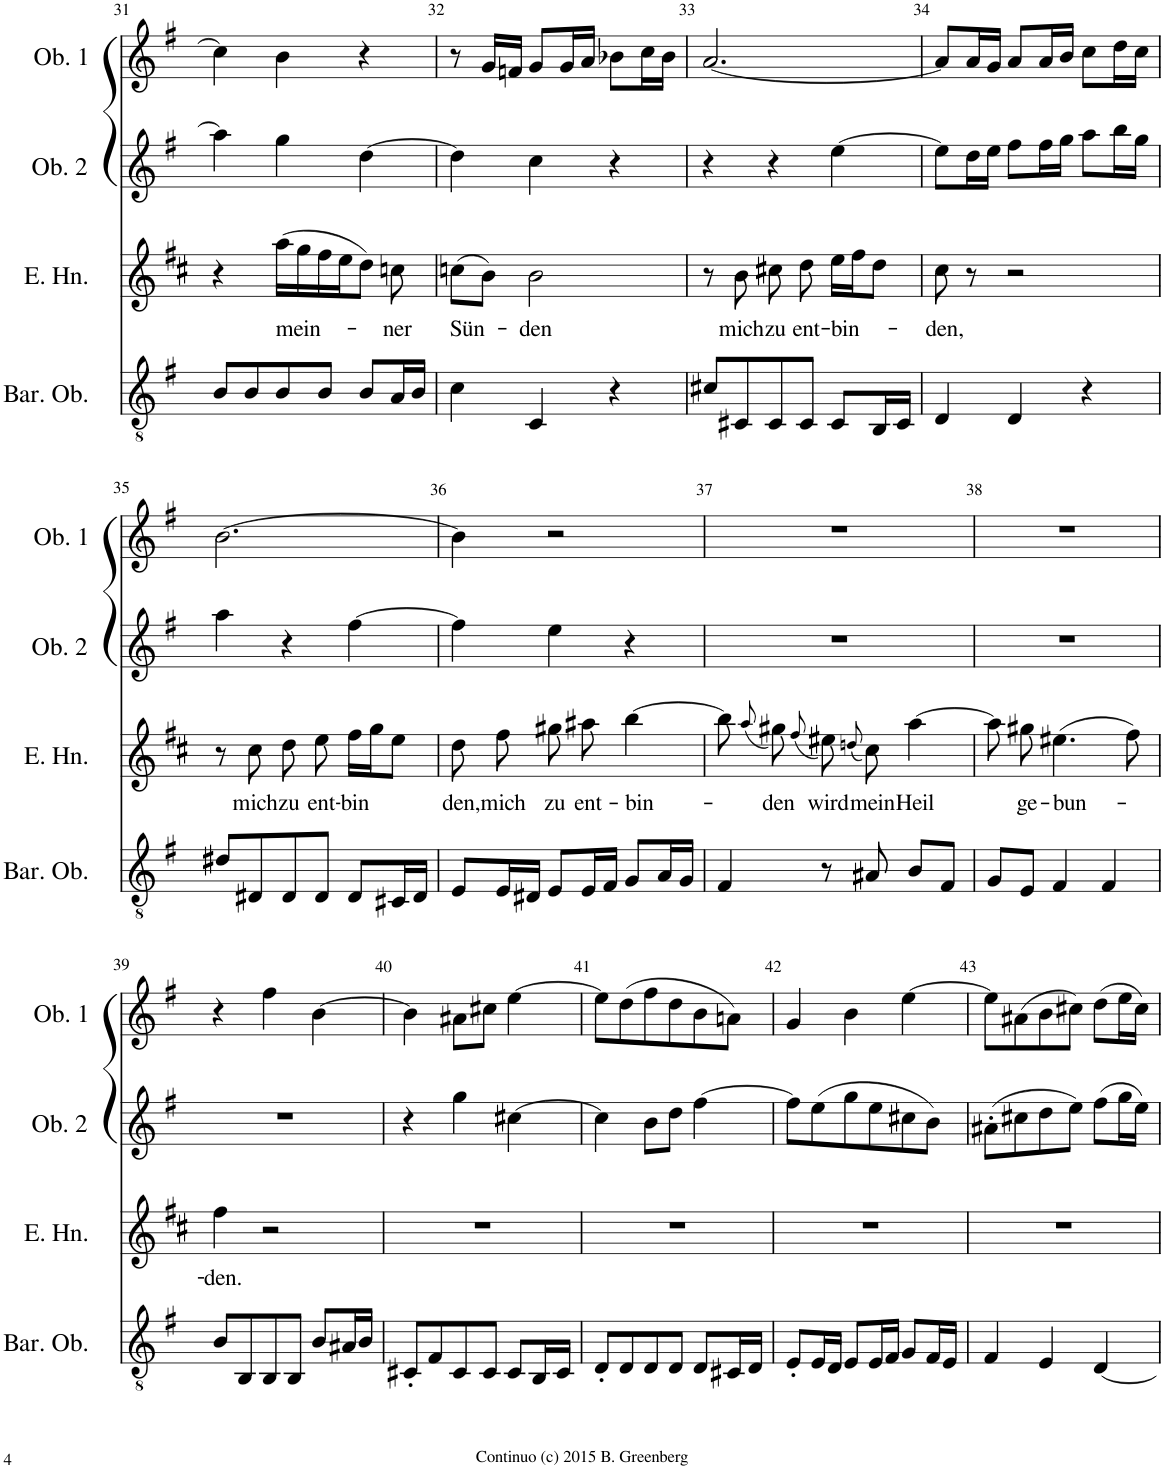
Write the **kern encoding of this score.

**kern	**kern	**text	**kern	**kern
*part4	*part3	*part3	*part2	*part1
*staff4	*staff3	*staff3	*staff2	*staff1
*I"Baritone Oboe	*I"English Horn	*	*I"Oboe 2	*I"Oboe 1
*I'Bar. Ob.	*I'E. Hn.	*	*I'Ob. 2	*I'Ob. 1
!!LO:PB:g=z
*clefGv2	*clefG2	*	*clefG2	*clefG2
*	*Trd4c7	*	*	*
*k[f#]	*k[f#c#]	*	*k[f#]	*k[f#]
*M3/4	*M3/4	*	*M3/4	*M3/4
=31	=31	=31	=31	=31
8B/L	4r	.	4aa\]	4cc\]
8B/	.	.	.	.
!	!	!LO:LY:b	!	!
8B/	(16aa\LL	mein-	4gg\	4b\
.	16gg\	.	.	.
8B/J	16ff#\	.	.	.
.	16ee\J	.	.	.
8B/L	8dd\J)	.	[4dd\	4r
!	!	!LO:LY:b	!	!
16A/L	8ccn\	-ner	.	.
16B/JJ	.	.	.	.
=32	=32	=32	=32	=32
!	!	!LO:LY:b	!	!
4c\	(8ccn\L	Sün-	4dd\]	8r
.	8b\J)	.	.	16g/LL
.	.	.	.	16fn/JJ
!	!	!LO:LY:b	!	!
4C/	2b\	-den	4cc\	8g/L
.	.	.	.	16g/L
.	.	.	.	16a/JJ
4r	.	.	4r	8b-X\L
.	.	.	.	16cc\L
.	.	.	.	16b-\JJ
=33	=33	=33	=33	=33
8c#X/L	8r	.	4r	[2.a/
!	!	!LO:LY:b	!	!
8C#X/	8b\	mich	.	.
!	!	!LO:LY:b	!	!
8C#/	8cc#X\	zu	4r	.
!	!	!LO:LY:b	!	!
8C#/J	8dd\	ent-	.	.
!	!	!LO:LY:b	!	!
8C#/L	16ee\LL	-bin-	[4ee\	.
.	16ff#\J	.	.	.
16BB/L	8dd\J	.	.	.
16C#/JJ	.	.	.	.
=34	=34	=34	=34	=34
!	!	!LO:LY:b	!	!
4D/	8cc#\	-den,	8ee\L]	8a/L]
.	8r	.	16dd\L	16a/L
.	.	.	16ee\JJ	16g/JJ
4D/	2r	.	8ff#\L	8a/L
.	.	.	16ff#\L	16a/L
.	.	.	16gg\JJ	16b/JJ
4r	.	.	8aa\L	8cc\L
.	.	.	16bb\L	16dd\L
.	.	.	16gg\JJ	16cc\JJ
!!LO:LB:g=z
=35	=35	=35	=35	=35
8d#X/L	8r	.	4aa\	[2.b\
!	!	!LO:LY:b	!	!
8D#X/	8cc#\	mich	.	.
!	!	!LO:LY:b	!	!
8D#/	8dd\	zu	4r	.
!	!	!LO:LY:b	!	!
8D#/J	8ee\	ent-	.	.
!	!	!LO:LY:b	!	!
8D#/L	16ff#\LL	-bin	[4ff#\	.
.	16gg\J	.	.	.
16C#X/L	8ee\J	.	.	.
16D#/JJ	.	.	.	.
=36	=36	=36	=36	=36
!	!	!LO:LY:b	!	!
8E/L	8dd\	den,	4ff#\]	4b\]
!	!	!LO:LY:b	!	!
16E/L	8ff#\	mich	.	.
16D#X/JJ	.	.	.	.
!	!	!LO:LY:b	!	!
8E/L	8gg#X\	zu	4ee\	2r
!	!	!LO:LY:b	!	!
16E/L	8aa#X\	ent-	.	.
16F#/JJ	.	.	.	.
!	!	!LO:LY:b	!	!
8G/L	[4bb\	-bin-	4r	.
16A/L	.	.	.	.
16G/JJ	.	.	.	.
=37	=37	=37	=37	=37
4F#/	8bb\]	.	2.r	2.r
.	(8qaa/	.	.	.
!	!	!LO:LY:b	!	!
.	8gg#X\)	-den	.	.
.	(8qff#/	.	.	.
!	!	!LO:LY:b	!	!
8r	8ee#X\)	wird	.	.
.	(8qddn/	.	.	.
!	!	!LO:LY:b	!	!
8A#X/	8cc#\)	mein	.	.
!	!	!LO:LY:b	!	!
8B/L	[4aa\	Heil	.	.
8F#/J	.	.	.	.
=38	=38	=38	=38	=38
8G/L	8aa\]	.	2.r	2.r
!	!	!LO:LY:b	!	!
8E/J	8gg#X\	ge-	.	.
!	!	!LO:LY:b	!	!
4F#/	(4.ee#X\	-bun-	.	.
4F#/	.	.	.	.
.	8ff#\)	.	.	.
!!LO:LB:g=z
=39	=39	=39	=39	=39
!	!	!LO:LY:b	!	!
8B/L	4ff#\	-den.	2.r	4r
8BB/	.	.	.	.
8BB/	2r	.	.	4ff#\
8BB/J	.	.	.	.
8B/L	.	.	.	[4b\
16A#X/L	.	.	.	.
16B/JJ	.	.	.	.
=40	=40	=40	=40	=40
8C#X'/L	2.r	.	4r	4b\]
8F#/	.	.	.	.
8C#/	.	.	4gg\	8a#X\L
8C#/J	.	.	.	8cc#X\J
8C#/L	.	.	[4cc#X\	[4ee\
16BB/L	.	.	.	.
16C#/JJ	.	.	.	.
=41	=41	=41	=41	=41
8D'/L	2.r	.	4cc#\]	8ee\L]
8D/	.	.	.	(8dd\
8D/	.	.	8b\L	8ff#\
8D/J	.	.	8dd\J	8dd\
8D/L	.	.	[4ff#\	8b\
16C#X/L	.	.	.	8an\J)
16D/JJ	.	.	.	.
=42	=42	=42	=42	=42
8E'/L	2.r	.	8ff#\L]	4g/
16E/L	.	.	(8ee\	.
16D/JJ	.	.	.	.
8E/L	.	.	8gg\	4b\
16E/L	.	.	8ee\	.
16F#/JJ	.	.	.	.
8G/L	.	.	8cc#X\	[4ee\
16F#/L	.	.	8b\J)	.
16E/JJ	.	.	.	.
=43	=43	=43	=43	=43
4F#/	2.r	.	(8a#X'\L	8ee\L]
.	.	.	8cc#X\	(8a#X\
4E/	.	.	8dd\	8b\
.	.	.	8ee\J)	8cc#X\J)
[4D/	.	.	(8ff#\L	(8dd\L
.	.	.	16gg\L	16ee\L
.	.	.	16ee\JJ)	16cc#\JJ)
=	=	=	=	=
*-	*-	*-	*-	*-
